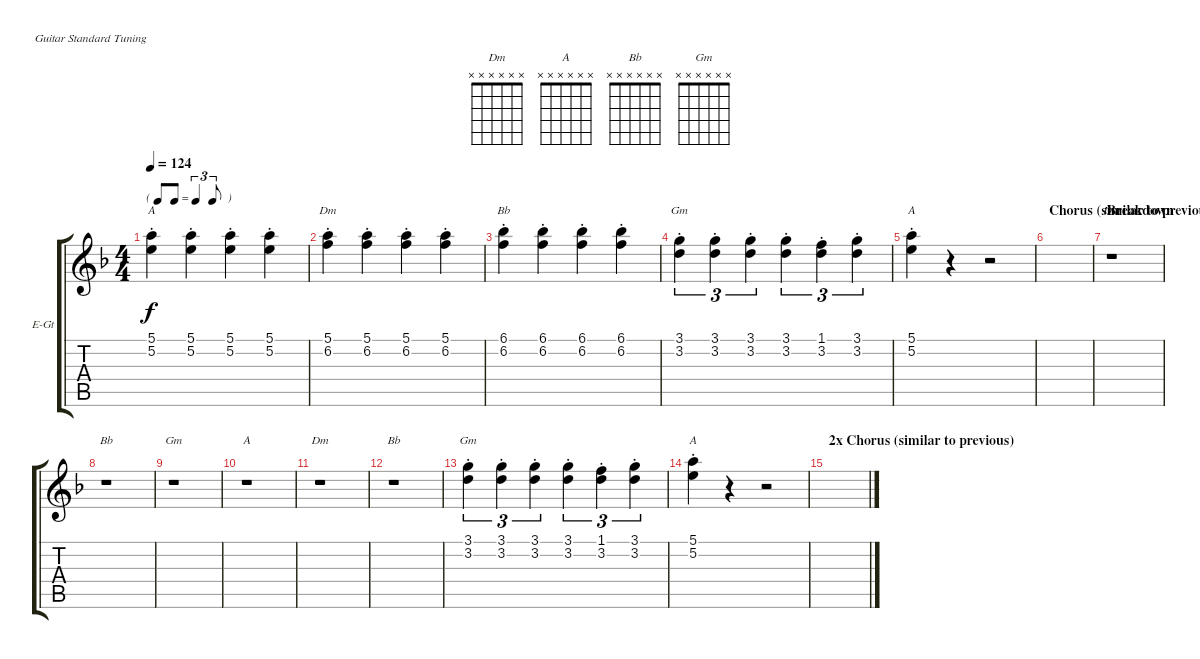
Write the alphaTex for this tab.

\defaultSystemsLayout 4
\bracketExtendMode groupsimilarinstruments
\firstSystemTrackNameOrientation horizontal
\otherSystemsTrackNameOrientation horizontal
\track ("on-beat chords" "E-Gt") {instrument overdrivenguitar}
\staff {score tabs}
\tuning (E4 B3 G3 D3 A2 E2)
\chord ("Dm" x x x x x x)
\chord ("A" x x x x x x)
\chord ("Bb" x x x x x x)
\chord ("Gm" x x x x x x)
\ts (4 4)
\tf triplet8th
\tempo 124
\clef g2
\ks dminor
(5.2{st} 5.1{st}).4{ch "A" dy f} (5.2{st} 5.1{st}).4 (5.2{st} 5.1{st}).4 (5.2{st} 5.1{st}).4 |
(6.2{st} 5.1{st}).4{ch "Dm"} (6.2{st} 5.1{st}).4 (6.2{st} 5.1{st}).4 (6.2{st} 5.1{st}).4 |
(6.1{st} 6.2{st}).4{ch "Bb"} (6.1{st} 6.2{st}).4 (6.1{st} 6.2{st}).4 (6.1{st} 6.2{st}).4 |
(3.1{st} 3.2{st}).4{tu (3 2) ch "Gm"} (3.1{st} 3.2{st}).4{tu (3 2)} (3.1{st} 3.2{st}).4{tu (3 2)} (3.1{st} 3.2{st}).4{tu (3 2)} (1.1{st} 3.2{st}).4{tu (3 2)} (3.1{st} 3.2{st}).4{tu (3 2)} |
(5.2{st} 5.1{st}).4{ch "A"} r.4 r.2 |
\section ("" "Chorus (similar to previous)")
|
\section ("" "Breakdown")
r.1{ch "Dm"} |
r.1{ch "Bb"} |
r.1{ch "Gm"} |
r.1{ch "A"} |
r.1{ch "Dm"} |
r.1{ch "Bb"} |
(3.1{st} 3.2{st}).4{tu (3 2) ch "Gm"} (3.1{st} 3.2{st}).4{tu (3 2)} (3.1{st} 3.2{st}).4{tu (3 2)} (3.1{st} 3.2{st}).4{tu (3 2)} (1.1{st} 3.2{st}).4{tu (3 2)} (3.1{st} 3.2{st}).4{tu (3 2)} |
(5.2{st} 5.1{st}).4{ch "A"} r.4 r.2 |
\section ("" "2x Chorus (similar to previous)")
